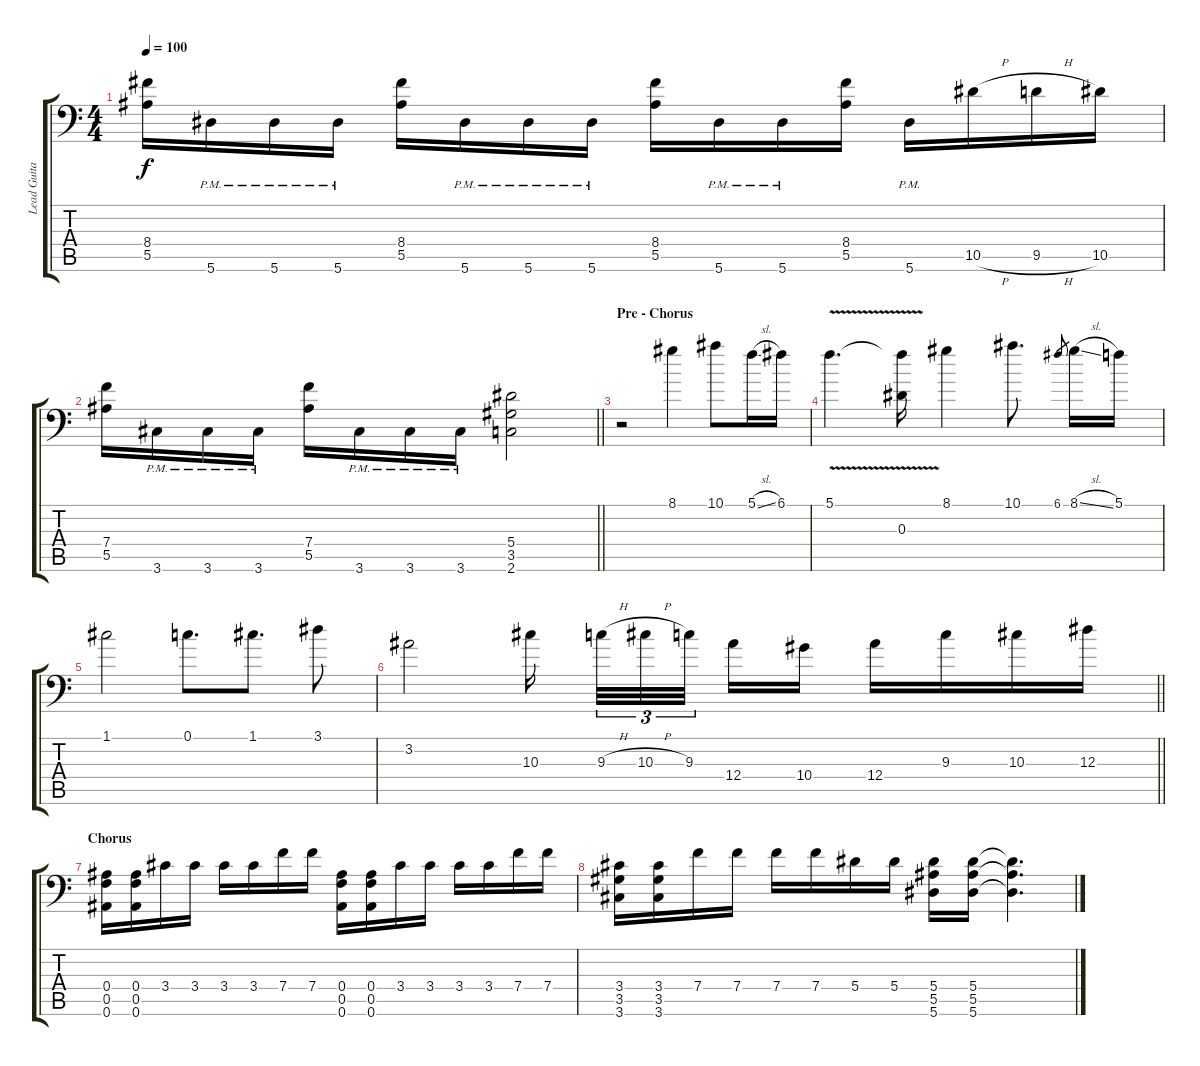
\track ("Lead Guitar 2" "Lead Guita") {instrument distortionguitar}
\staff {score tabs}
\tuning (C4 G3 Eb3 Bb2 F2 Bb1) {hide}
\ts (4 4)
\tempo 100
\clef f4
\ks c
(8.4 5.5).16{dy f} 5.6{pm}.16 5.6{pm}.16 5.6{pm}.16 (8.4 5.5).16 5.6{pm}.16 5.6{pm}.16 5.6{pm}.16 (8.4 5.5).16 5.6{pm}.16 5.6{pm}.16 (8.4 5.5).16 5.6{pm}.16 10.5{h}.16 9.5{h}.16 10.5.16 |
\barLineRight lightlight
(7.4 5.5).16 3.6{pm}.16 3.6{pm}.16 3.6{pm}.16 (7.4 5.5).16 3.6{pm}.16 3.6{pm}.16 3.6{pm}.16 (5.4 3.5 2.6).2 |
\section ("" "Pre - Chorus")
r.2{volume 13 instrument acousticguitarsteel} 8.1.4 10.1.8 5.1{sl}.16 6.1.16 |
5.1{v}.4{d} (5.1{t} 0.3).16 8.1.4 10.1.8{d} 6.1.8{gr} 8.1{sl}.16 5.1.16 |
1.1.2 0.1.8{d} 1.1.8{d} 3.1.8 |
\barLineRight lightlight
3.2.2 10.3.16{balance 0 instrument distortionguitar beam splitsecondary} 9.3{h}.32{tu (3 2)} 10.3{h}.32{tu (3 2)} 9.3.32{tu (3 2) beam splitsecondary} 12.4.16 10.4.16 12.4.16 9.3.16 10.3.16 12.3.16 |
\section ("" "Chorus")
(0.4 0.5 0.6).16 (0.4 0.5 0.6).16 3.4.16 3.4.16 3.4.16 3.4.16 7.4.16 7.4.16 (0.4 0.5 0.6).16 (0.4 0.5 0.6).16 3.4.16 3.4.16 3.4.16 3.4.16 7.4.16 7.4.16 |
(3.4 3.5 3.6).16 (3.4 3.5 3.6).16 7.4.16 7.4.16 7.4.16 7.4.16 5.4.16 5.4.16 (5.4 5.5 5.6).16 (5.4 5.5 5.6).16 (5.4{t} 5.5{t} 5.6{t}).4{d}
